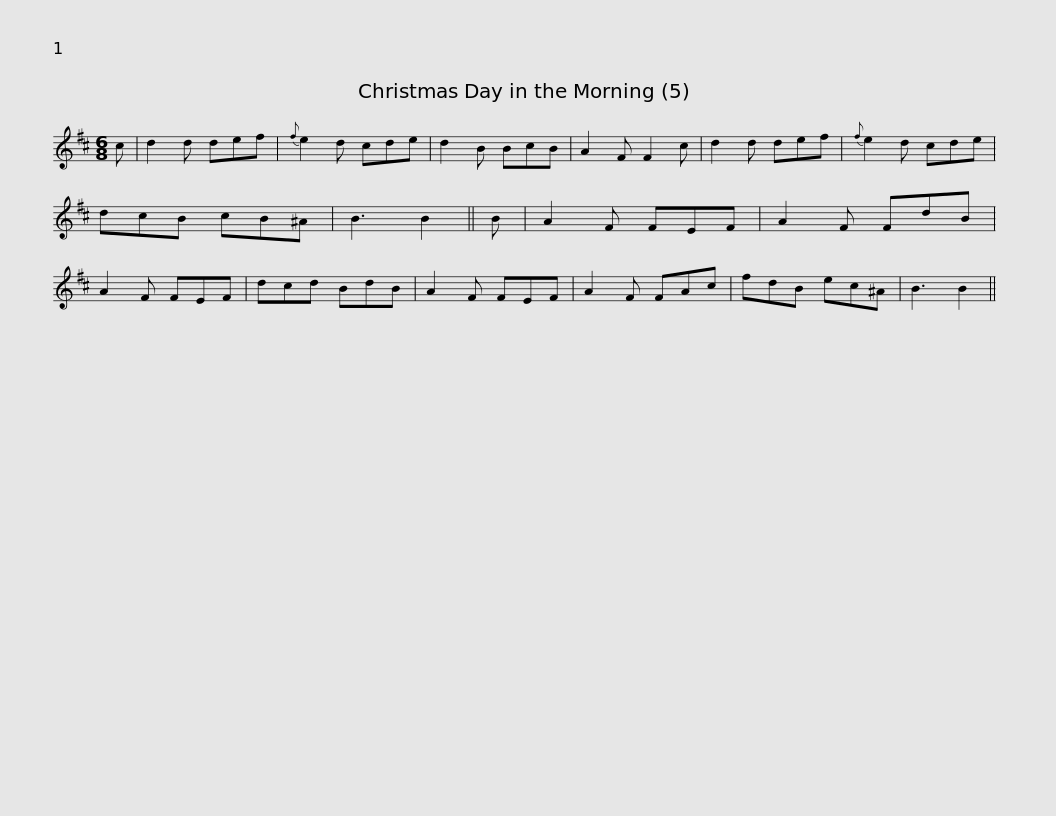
X:1
L:1/8
M:6/8
I:linebreak $
K:D
V:1 treble
V:1
 c | d2 d def |{f} e2 d cde | d2 B BcB | A2 F F2 c | %5
 d2 d def |{f} e2 d cde | dcB cB^A | B3 B2 ||$ B | %10
 A2 F FEF | A2 F FdB | A2 F FEF | dcd BdB | A2 F FEF | %15
 A2 F FAc | fdB ec^A | B3 B2 || %18
